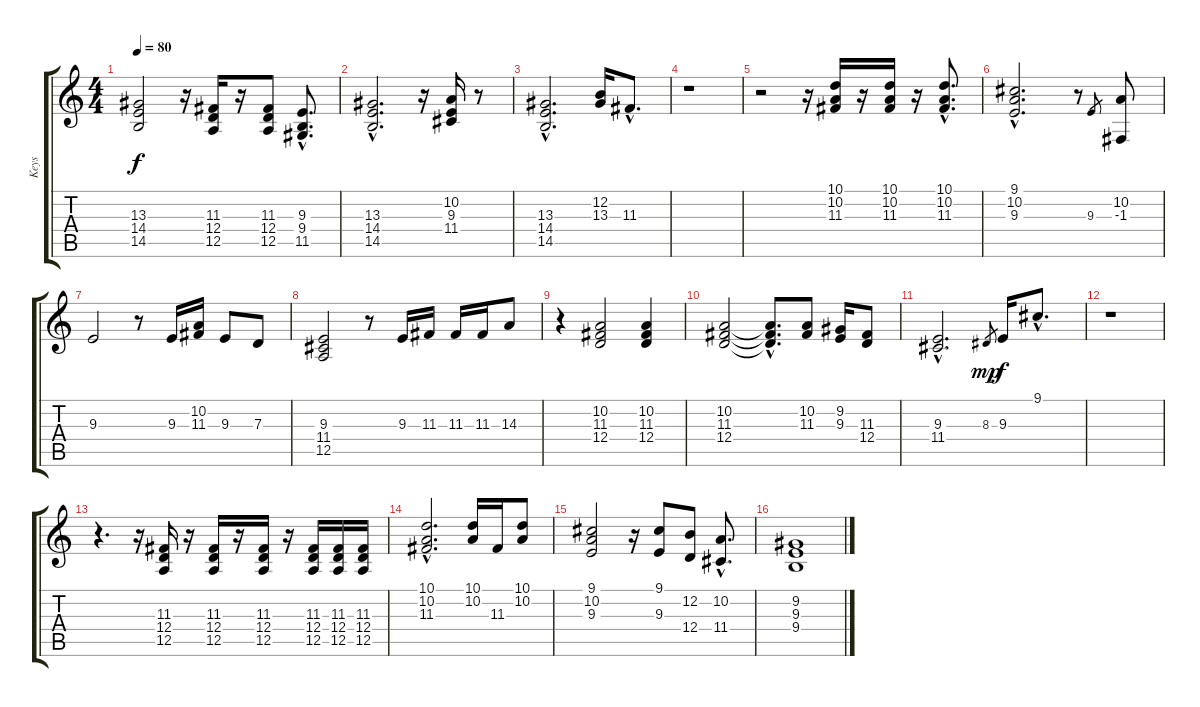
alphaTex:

\track ("Keys" "Keys") {instrument electricpiano2}
\staff {score tabs}
\tuning (E4 B3 G3 D3 A2 E2) {hide}
\ts (4 4)
\tempo 80
\clef g2
\ks c
(13.3 14.4 14.5).2{dy f} r.16 (11.3 12.4 12.5).16 r.16 (11.3 12.4 12.5).8 (9.3{hac} 9.4{hac} 11.5{hac}).8{d} |
(13.3{hac} 14.4{hac} 14.5{hac}).2{d} r.16 (10.2 9.3 11.4).16 r.8 |
(13.3{hac} 14.4{hac} 14.5{hac}).2{d} (12.2 13.3).16 11.3{hac}.8{d} |
r.1 |
r.2 r.16 (10.1 10.2 11.3).16 r.16 (10.1 10.2 11.3).16 r.16 (10.1{hac} 10.2{hac} 11.3{hac}).8{d} |
(9.1{hac} 10.2{hac} 9.3{hac}).2{d} r.8 9.3.8{gr} (10.2 -1.3).8 |
9.3.2 r.8 9.3.16 (10.2 11.3).16 9.3.8 7.3.8 |
(9.3 11.4 12.5).2 r.8 9.3.16 11.3.16 11.3.16 11.3.16 14.3.8 |
r.4 (10.2 11.3 12.4).2 (10.2 11.3 12.4).4 |
(10.2 11.3 12.4).2 (10.2{hac t} 11.3{hac t} 12.4{hac t}).8{d} (10.2 11.3).8 (9.2 9.3).16 (11.3 12.4).8 |
(9.3{hac} 11.4{hac}).2{d} 8.3.8{gr dy mp} 9.3.16{dy f} 9.1{hac}.8{d} |
r.1 |
r.4{d} r.16 (11.3 12.4 12.5).16 r.16 (11.3 12.4 12.5).16 r.16 (11.3 12.4 12.5).16 r.16 (11.3 12.4 12.5).16 (11.3 12.4 12.5).16 (11.3 12.4 12.5).16 |
(10.1{hac} 10.2{hac} 11.3{hac}).2{d} (10.1 10.2).16 11.3.16 (10.1 10.2).8 |
(9.1 10.2 9.3).2 r.16 (9.1 9.3).8 (12.2 12.4).8 (10.2{hac} 11.4{hac}).8{d} |
(9.2 9.3 9.4).1
